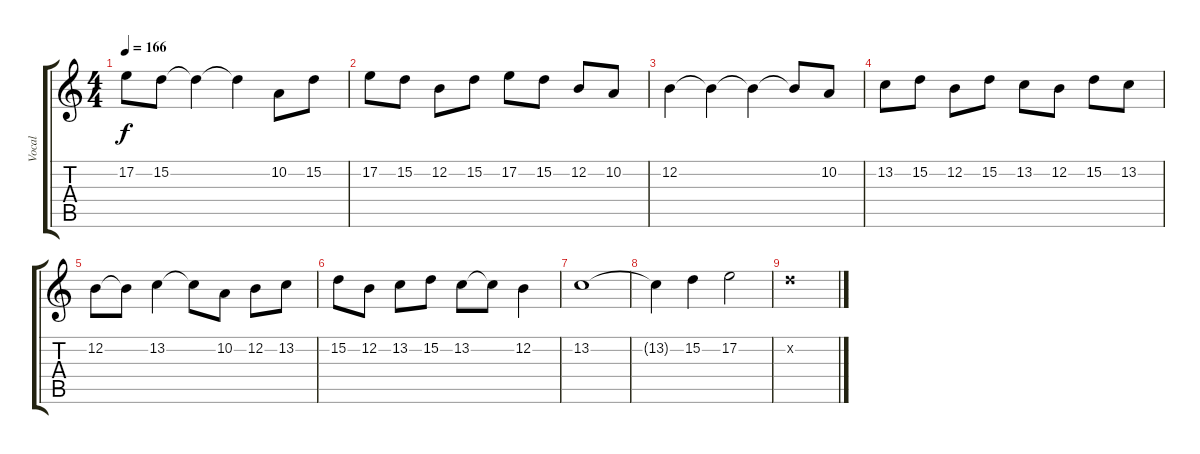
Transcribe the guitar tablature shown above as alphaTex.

\track ("Vocal" "Vocal") {instrument lead6voice}
\staff {score tabs}
\tuning (E4 B3 G3 D3 A2 E2) {hide}
\ts (4 4)
\tempo 166
\clef g2
\ks c
17.2{t}.8{dy f} 15.2.8 15.2{t}.4 15.2{t}.4 10.2.8 15.2.8 |
17.2.8 15.2.8 12.2.8 15.2.8 17.2.8 15.2.8 12.2.8 10.2.8 |
12.2.4 12.2{t}.4 12.2{t}.4 12.2{t}.8 10.2.8 |
13.2.8 15.2.8 12.2.8 15.2.8 13.2.8 12.2.8 15.2.8 13.2.8 |
12.2.8 12.2{t}.8 13.2.4 13.2{t}.8 10.2.8 12.2.8 13.2.8 |
15.2.8 12.2.8 13.2.8 15.2.8 13.2.8 13.2{t}.8 12.2.4 |
13.2.1 |
13.2{t}.4 15.2.4 17.2.2 |
15.2{x}.1
